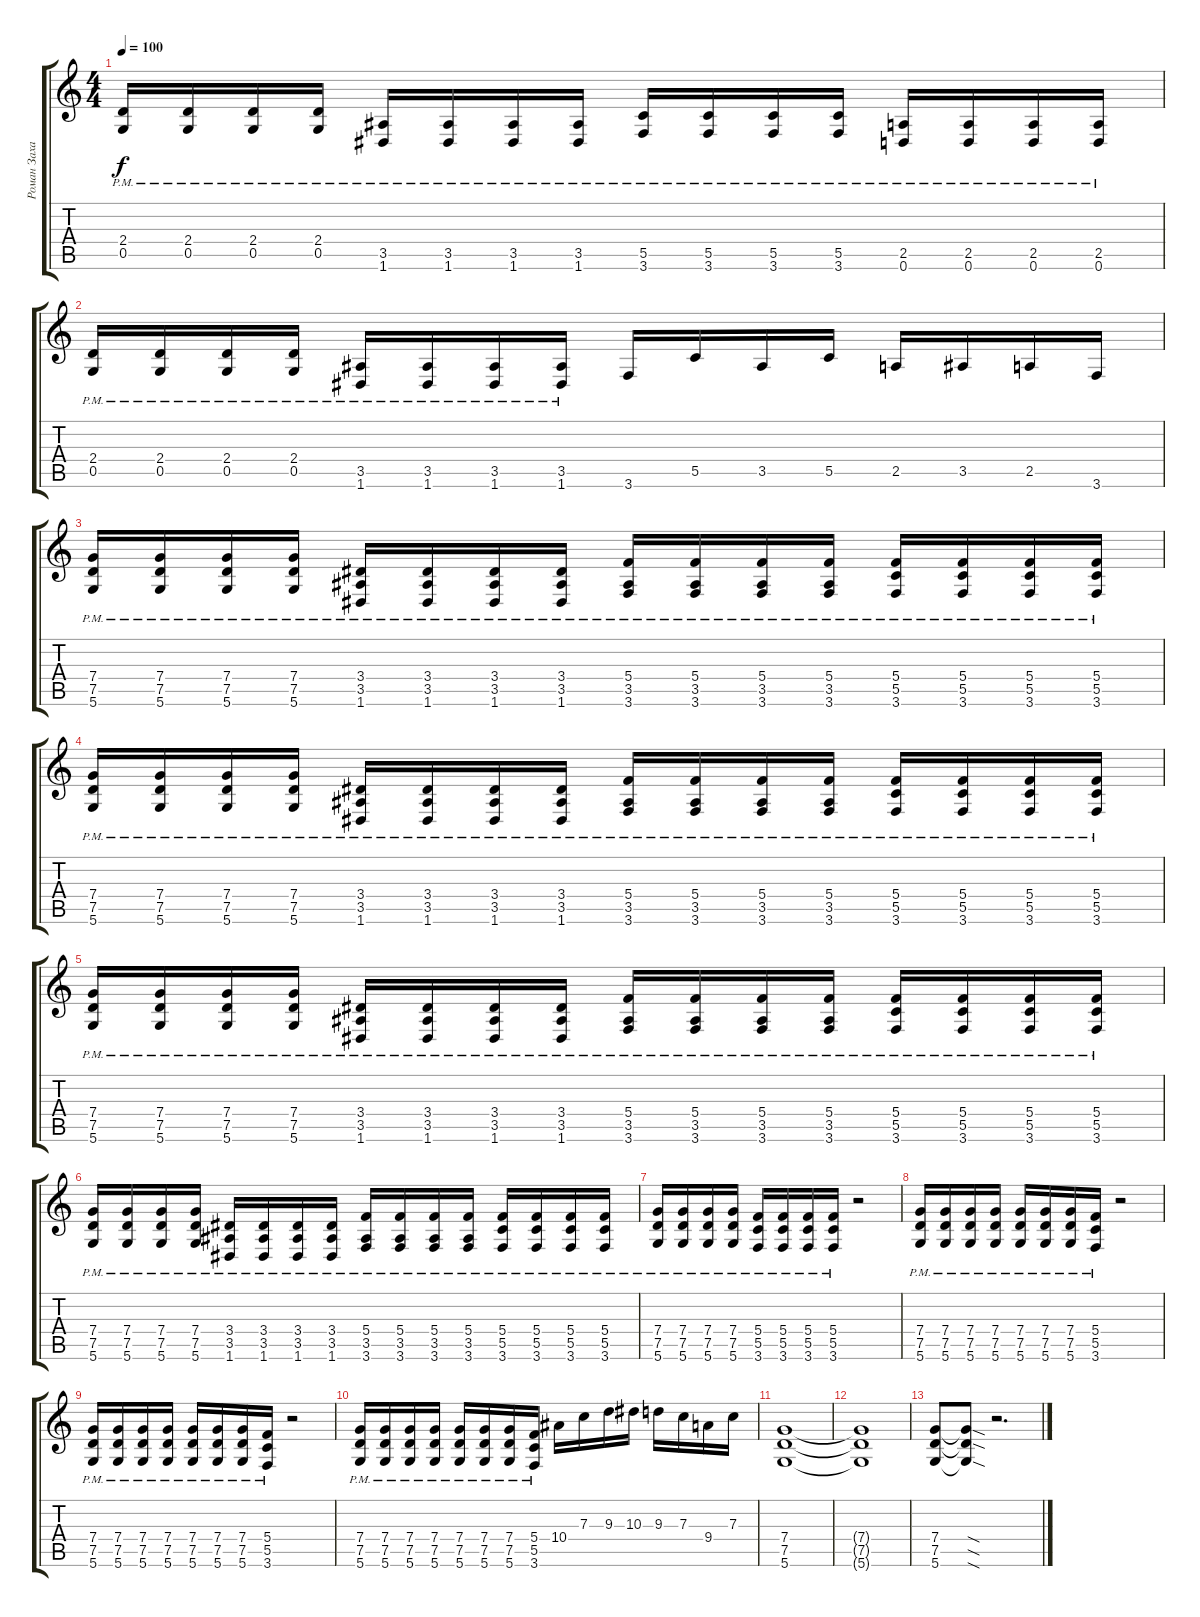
\track ("Роман Захаров" "Роман Заха") {instrument distortionguitar}
\staff {score tabs}
\tuning (D4 A3 F3 C3 G2 D2) {hide}
\ts (4 4)
\tempo 100
\clef g2
\ks c
(2.4{pm} 0.5{pm}).16{dy f} (2.4{pm} 0.5{pm}).16 (2.4{pm} 0.5{pm}).16 (2.4{pm} 0.5{pm}).16 (3.5{pm} 1.6{pm}).16 (3.5{pm} 1.6{pm}).16 (3.5{pm} 1.6{pm}).16 (3.5{pm} 1.6{pm}).16 (5.5{pm} 3.6{pm}).16 (5.5{pm} 3.6{pm}).16 (5.5{pm} 3.6{pm}).16 (5.5{pm} 3.6{pm}).16 (2.5{pm} 0.6{pm}).16 (2.5{pm} 0.6{pm}).16 (2.5{pm} 0.6{pm}).16 (2.5{pm} 0.6{pm}).16 |
(2.4{pm} 0.5{pm}).16 (2.4{pm} 0.5{pm}).16 (2.4{pm} 0.5{pm}).16 (2.4{pm} 0.5{pm}).16 (3.5{pm} 1.6{pm}).16 (3.5{pm} 1.6{pm}).16 (3.5{pm} 1.6{pm}).16 (3.5{pm} 1.6{pm}).16 3.6.16 5.5.16 3.5.16 5.5.16 2.5.16 3.5.16 2.5.16 3.6.16 |
(7.4{pm} 7.5{pm} 5.6{pm}).16 (7.4{pm} 7.5{pm} 5.6{pm}).16 (7.4{pm} 7.5{pm} 5.6{pm}).16 (7.4{pm} 7.5{pm} 5.6{pm}).16 (3.4{pm} 3.5{pm} 1.6{pm}).16 (3.4{pm} 3.5{pm} 1.6{pm}).16 (3.4{pm} 3.5{pm} 1.6{pm}).16 (3.4{pm} 3.5{pm} 1.6{pm}).16 (5.4{pm} 3.5{pm} 3.6{pm}).16 (5.4{pm} 3.5{pm} 3.6{pm}).16 (5.4{pm} 3.5{pm} 3.6{pm}).16 (5.4{pm} 3.5{pm} 3.6{pm}).16 (5.4{pm} 5.5{pm} 3.6{pm}).16 (5.4{pm} 5.5{pm} 3.6{pm}).16 (5.4{pm} 5.5{pm} 3.6{pm}).16 (5.4{pm} 5.5{pm} 3.6{pm}).16 |
(7.4{pm} 7.5{pm} 5.6{pm}).16 (7.4{pm} 7.5{pm} 5.6{pm}).16 (7.4{pm} 7.5{pm} 5.6{pm}).16 (7.4{pm} 7.5{pm} 5.6{pm}).16 (3.4{pm} 3.5{pm} 1.6{pm}).16 (3.4{pm} 3.5{pm} 1.6{pm}).16 (3.4{pm} 3.5{pm} 1.6{pm}).16 (3.4{pm} 3.5{pm} 1.6{pm}).16 (5.4{pm} 3.5{pm} 3.6{pm}).16 (5.4{pm} 3.5{pm} 3.6{pm}).16 (5.4{pm} 3.5{pm} 3.6{pm}).16 (5.4{pm} 3.5{pm} 3.6{pm}).16 (5.4{pm} 5.5{pm} 3.6{pm}).16 (5.4{pm} 5.5{pm} 3.6{pm}).16 (5.4{pm} 5.5{pm} 3.6{pm}).16 (5.4{pm} 5.5{pm} 3.6{pm}).16 |
(7.4{pm} 7.5{pm} 5.6{pm}).16 (7.4{pm} 7.5{pm} 5.6{pm}).16 (7.4{pm} 7.5{pm} 5.6{pm}).16 (7.4{pm} 7.5{pm} 5.6{pm}).16 (3.4{pm} 3.5{pm} 1.6{pm}).16 (3.4{pm} 3.5{pm} 1.6{pm}).16 (3.4{pm} 3.5{pm} 1.6{pm}).16 (3.4{pm} 3.5{pm} 1.6{pm}).16 (5.4{pm} 3.5{pm} 3.6{pm}).16 (5.4{pm} 3.5{pm} 3.6{pm}).16 (5.4{pm} 3.5{pm} 3.6{pm}).16 (5.4{pm} 3.5{pm} 3.6{pm}).16 (5.4{pm} 5.5{pm} 3.6{pm}).16 (5.4{pm} 5.5{pm} 3.6{pm}).16 (5.4{pm} 5.5{pm} 3.6{pm}).16 (5.4{pm} 5.5{pm} 3.6{pm}).16 |
(7.4{pm} 7.5{pm} 5.6{pm}).16 (7.4{pm} 7.5{pm} 5.6{pm}).16 (7.4{pm} 7.5{pm} 5.6{pm}).16 (7.4{pm} 7.5{pm} 5.6{pm}).16 (3.4{pm} 3.5{pm} 1.6{pm}).16 (3.4{pm} 3.5{pm} 1.6{pm}).16 (3.4{pm} 3.5{pm} 1.6{pm}).16 (3.4{pm} 3.5{pm} 1.6{pm}).16 (5.4{pm} 3.5{pm} 3.6{pm}).16 (5.4{pm} 3.5{pm} 3.6{pm}).16 (5.4{pm} 3.5{pm} 3.6{pm}).16 (5.4{pm} 3.5{pm} 3.6{pm}).16 (5.4{pm} 5.5{pm} 3.6{pm}).16 (5.4{pm} 5.5{pm} 3.6{pm}).16 (5.4{pm} 5.5{pm} 3.6{pm}).16 (5.4{pm} 5.5{pm} 3.6{pm}).16 |
(7.4{pm} 7.5{pm} 5.6{pm}).16 (7.4{pm} 7.5{pm} 5.6{pm}).16 (7.4{pm} 7.5{pm} 5.6{pm}).16 (7.4{pm} 7.5{pm} 5.6{pm}).16 (5.4{pm} 5.5{pm} 3.6{pm}).16 (5.4{pm} 5.5{pm} 3.6{pm}).16 (5.4{pm} 5.5{pm} 3.6{pm}).16 (5.4{pm} 5.5{pm} 3.6{pm}).16 r.2 |
(7.4{pm} 7.5{pm} 5.6{pm}).16 (7.4{pm} 7.5{pm} 5.6{pm}).16 (7.4{pm} 7.5{pm} 5.6{pm}).16 (7.4{pm} 7.5{pm} 5.6{pm}).16 (7.4{pm} 7.5{pm} 5.6{pm}).16 (7.4{pm} 7.5{pm} 5.6{pm}).16 (7.4{pm} 7.5{pm} 5.6{pm}).16 (5.4{pm} 5.5{pm} 3.6{pm}).16 r.2 |
(7.4{pm} 7.5{pm} 5.6{pm}).16 (7.4{pm} 7.5{pm} 5.6{pm}).16 (7.4{pm} 7.5{pm} 5.6{pm}).16 (7.4{pm} 7.5{pm} 5.6{pm}).16 (7.4{pm} 7.5{pm} 5.6{pm}).16 (7.4{pm} 7.5{pm} 5.6{pm}).16 (7.4{pm} 7.5{pm} 5.6{pm}).16 (5.4{pm} 5.5{pm} 3.6{pm}).16 r.2 |
(7.4{pm} 7.5{pm} 5.6{pm}).16 (7.4{pm} 7.5{pm} 5.6{pm}).16 (7.4{pm} 7.5{pm} 5.6{pm}).16 (7.4{pm} 7.5{pm} 5.6{pm}).16 (7.4{pm} 7.5{pm} 5.6{pm}).16 (7.4{pm} 7.5{pm} 5.6{pm}).16 (7.4{pm} 7.5{pm} 5.6{pm}).16 (5.4{pm} 5.5{pm} 3.6{pm}).16 10.4.16 7.3.16 9.3.16 10.3.16 9.3.16 7.3.16 9.4.16 7.3.16 |
(7.4 7.5 5.6).1 |
(7.4{t} 7.5{t} 5.6{t}).1 |
(7.4 7.5 5.6).8 (7.4{sod t} 7.5{sod t} 5.6{sod t}).8 r.2{d}
